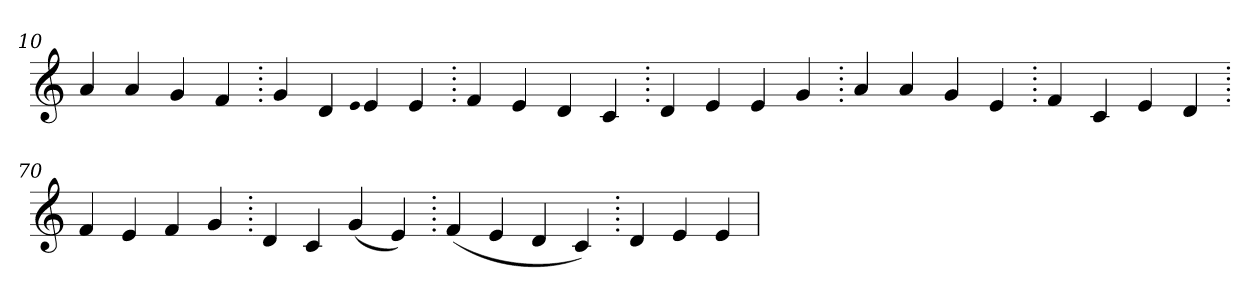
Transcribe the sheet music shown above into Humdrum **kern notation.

**kern
*part1
*staff1
*clefG2
=10.
4a
4a
4g
4f
=20.
4g
4d
qqe
4e
4e
=30.
4f
4e
4d
4c
=40.
4d
4e
4e
4g
=50.
4a
4a
4g
4e
=60.
4f
4c
4e
4d
=70.
4f
4e
4f
4g
=80.
4d
4c
(>4g
4e)
=90.
(>4f
4e
4d
4c)
=100.
4d
4e
4e
=
*-
